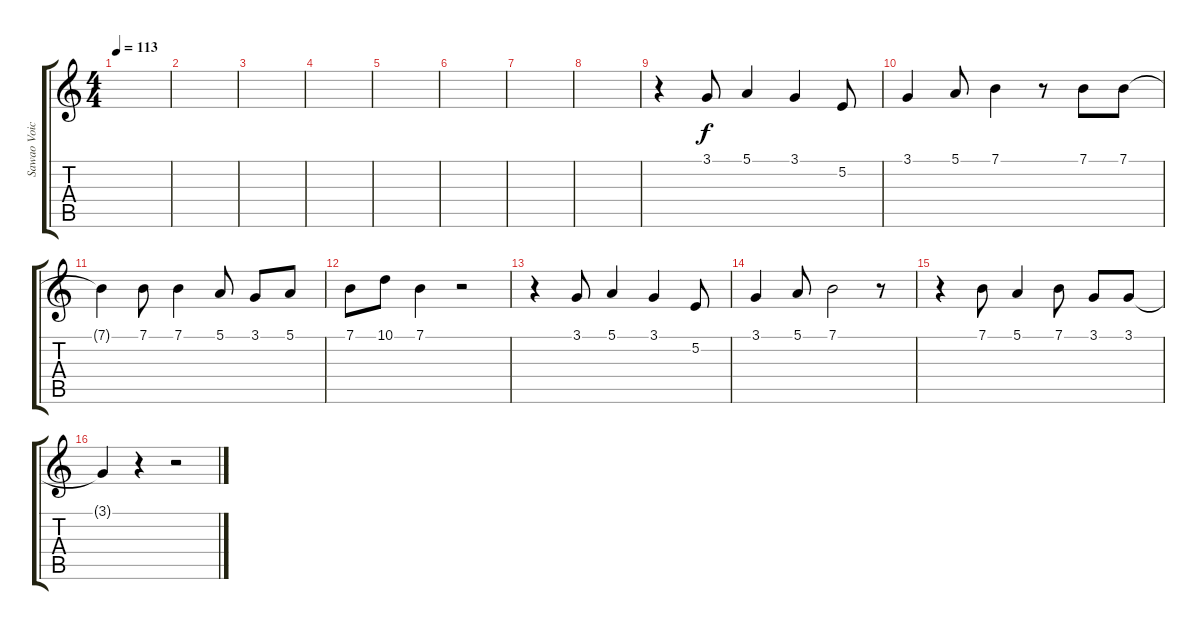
\track ("Sawao Voice" "Sawao Voic") {instrument sopranosax}
\staff {score tabs}
\tuning (E4 B3 G3 D3 A2 E2) {hide}
\ts (4 4)
\tempo 113
\clef g2
\ks c
|
|
|
|
|
|
|
|
r.4 3.1.8 5.1.4 3.1.4 5.2.8 |
3.1.4 5.1.8 7.1.4 r.8 7.1.8 7.1.8 |
7.1{t}.4 7.1.8 7.1.4 5.1.8 3.1.8 5.1.8 |
7.1.8 10.1.8 7.1.4 r.2 |
r.4 3.1.8 5.1.4 3.1.4 5.2.8 |
3.1.4 5.1.8 7.1.2 r.8 |
r.4 7.1.8 5.1.4 7.1.8 3.1.8 3.1.8 |
3.1{t}.4 r.4 r.2
